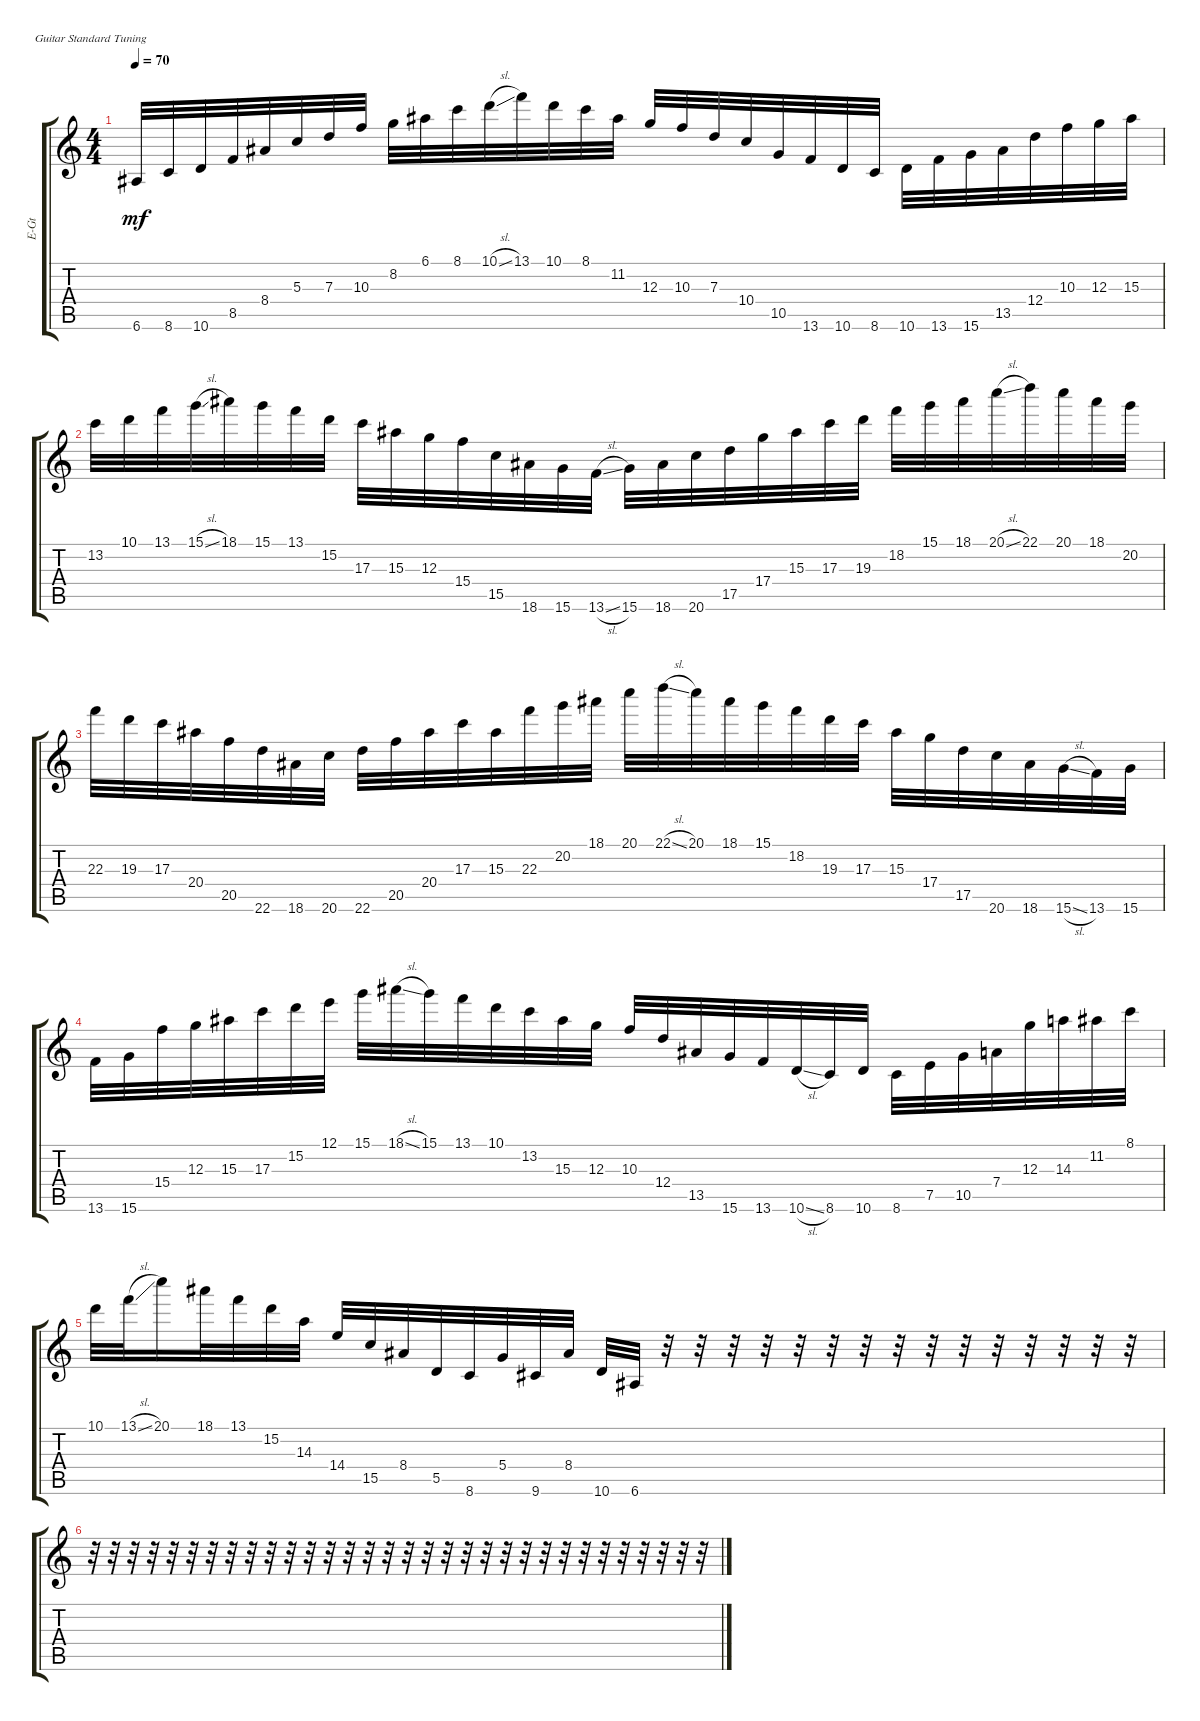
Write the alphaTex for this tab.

\defaultSystemsLayout 4
\bracketExtendMode groupsimilarinstruments
\otherSystemsTrackNameOrientation horizontal
\track ("Electric Guitar" "E-Gt") {instrument overdrivenguitar}
\staff {score tabs}
\tuning (E4 B3 G3 D3 A2 E2)
\ts (4 4)
\tempo 70
\clef g2
\ks c
6.6{acc #}.32{dy mf instrument overdrivenguitar beam Up} 8.6.32{beam Up} 10.6.32{beam Up} 8.5.32{beam Up} 8.4{acc #}.32{beam Up} 5.3.32{beam Up} 7.3.32{beam Up} 10.3.32{beam Up} 8.2.32{beam Down} 6.1{acc #}.32{beam Down} 8.1.32{beam Down} 10.1{sl}.32{beam Down} 13.1.32{beam Down} 10.1.32{beam Down} 8.1.32{beam Down} 11.2{acc #}.32{beam Down} 12.3.32{beam Up} 10.3.32{beam Up} 7.3.32{beam Up} 10.4.32{beam Up} 10.5.32{beam Up} 13.6.32{beam Up} 10.6.32{beam Up} 8.6.32{beam Up} 10.6.32{beam Down} 13.6.32{beam Down} 15.6.32{beam Down} 13.5{acc #}.32{beam Down} 12.4.32{beam Down} 10.3.32{beam Down} 12.3.32{beam Down} 15.3{acc #}.32{beam Down} |
13.2.32{beam Down} 10.1.32{beam Down} 13.1.32{beam Down} 15.1{sl}.32{beam Down} 18.1{acc #}.32{beam Down} 15.1.32{beam Down} 13.1.32{beam Down} 15.2.32{beam Down} 17.3.32{beam Down} 15.3{acc #}.32{beam Down} 12.3.32{beam Down} 15.4.32{beam Down} 15.5.32{beam Down} 18.6{acc #}.32{beam Down} 15.6.32{beam Down} 13.6{sl}.32{beam Down} 15.6.32{beam Down} 18.6{acc #}.32{beam Down} 20.6.32{beam Down} 17.5.32{beam Down} 17.4.32{beam Down} 15.3{acc #}.32{beam Down} 17.3.32{beam Down} 19.3.32{beam Down} 18.2.32{beam Down} 15.1.32{beam Down} 18.1{acc #}.32{beam Down} 20.1{sl}.32{beam Down} 22.1.32{beam Down} 20.1.32{beam Down} 18.1{acc #}.32{beam Down} 20.2.32{beam Down} |
22.3.32{beam Down} 19.3.32{beam Down} 17.3.32{beam Down} 20.4{acc #}.32{beam Down} 20.5.32{beam Down} 22.6.32{beam Down} 18.6{acc #}.32{beam Down} 20.6.32{beam Down} 22.6.32{beam Down} 20.5.32{beam Down} 20.4{acc #}.32{beam Down} 17.3.32{beam Down} 15.3{acc #}.32{beam Down} 22.3.32{beam Down} 20.2.32{beam Down} 18.1{acc #}.32{beam Down} 20.1.32{beam Down} 22.1{sl}.32{beam Down} 20.1.32{beam Down} 18.1{acc #}.32{beam Down} 15.1.32{beam Down} 18.2.32{beam Down} 19.3.32{beam Down} 17.3.32{beam Down} 15.3{acc #}.32{beam Down} 17.4.32{beam Down} 17.5.32{beam Down} 20.6.32{beam Down} 18.6{acc #}.32{beam Down} 15.6{sl}.32{beam Down} 13.6.32{beam Down} 15.6.32{beam Down} |
13.6.32{beam Down} 15.6.32{beam Down} 15.4.32{beam Down} 12.3.32{beam Down} 15.3{acc #}.32{beam Down} 17.3.32{beam Down} 15.2.32{beam Down} 12.1.32{beam Down} 15.1.32{beam Down} 18.1{sl acc #}.32{beam Down} 15.1.32{beam Down} 13.1.32{beam Down} 10.1.32{beam Down} 13.2.32{beam Down} 15.3{acc #}.32{beam Down} 12.3.32{beam Down} 10.3.32{beam Up} 12.4.32{beam Up} 13.5{acc #}.32{beam Up} 15.6.32{beam Up} 13.6.32{beam Up} 10.6{sl}.32{beam Up} 8.6.32{beam Up} 10.6.32{beam Up} 8.6.32{beam Down} 7.5.32{beam Down} 10.5.32{beam Down} 7.4.32{beam Down} 12.3.32{beam Down} 14.3.32{beam Down} 11.2{acc #}.32{beam Down} 8.1.32{beam Down} |
10.1.32{beam Down} 13.1{sl}.32{beam Down} 20.1.16{beam Down} 18.1{acc #}.32{beam Down} 13.1.32{beam Down} 15.2.32{beam Down} 14.3.32{beam Down} 14.4.32{beam Up} 15.5.32{beam Up} 8.4{acc #}.32{beam Up} 5.5.32{beam Up} 8.6.32{beam Up} 5.4.32{beam Up} 9.6{acc #}.32{beam Up} 8.4{acc #}.32{beam Up} 10.6.32{beam Up} 6.6{acc #}.32{beam Up} r.32{beam Up} r.32{beam Up} r.32{beam Up} r.32{beam Up} r.32{beam Up} r.32{beam Up} r.32{beam Up} r.32{beam Up} r.32{beam Up} r.32{beam Up} r.32{beam Up} r.32{beam Up} r.32{beam Up} r.32{beam Up} r.32{beam Up} |
r.32{beam Down} r.32{beam Down} r.32{beam Down} r.32{beam Down} r.32{beam Down} r.32{beam Down} r.32{beam Down} r.32{beam Down} r.32{beam Down} r.32{beam Down} r.32{beam Down} r.32{beam Down} r.32{beam Down} r.32{beam Down} r.32{beam Down} r.32{beam Down} r.32{beam Down} r.32{beam Down} r.32{beam Down} r.32{beam Down} r.32{beam Down} r.32{beam Down} r.32{beam Down} r.32{beam Down} r.32{beam Down} r.32{beam Down} r.32{beam Down} r.32{beam Down} r.32{beam Down} r.32{beam Down} r.32{beam Down} r.32{beam Down}
